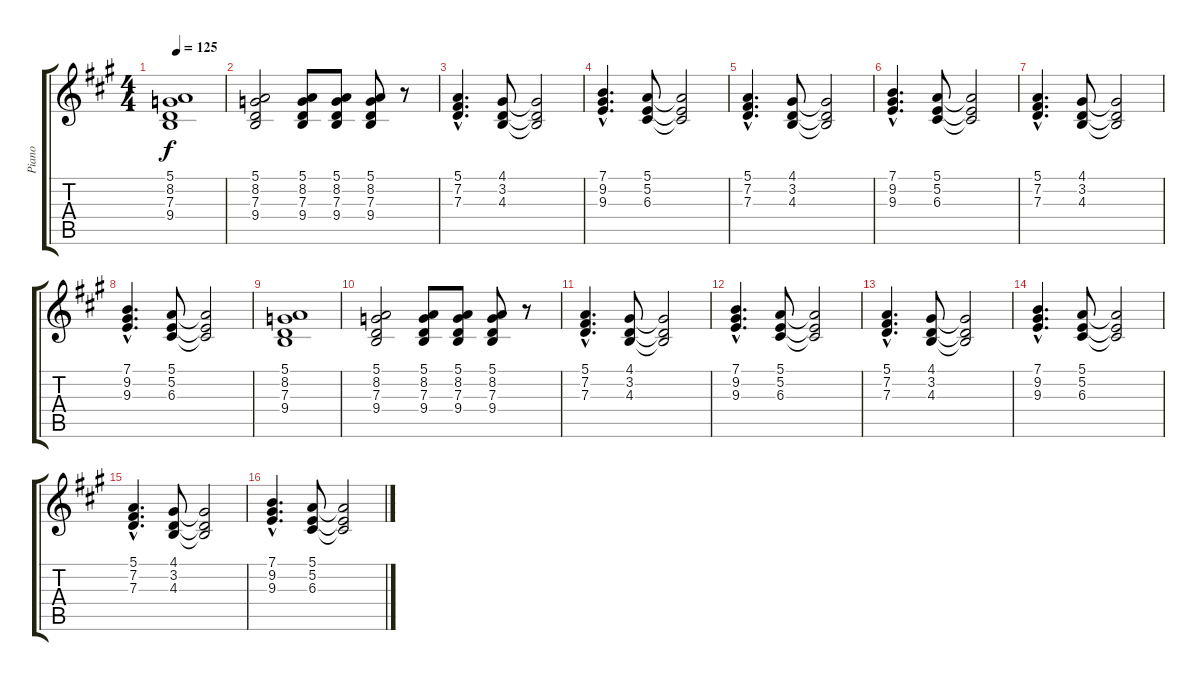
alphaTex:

\track ("Piano" "Piano") {instrument electricpiano1}
\staff {score tabs}
\tuning (E4 B3 G3 D3 A2 E2) {hide}
\ts (4 4)
\tempo 125
\clef g2
\ks a
(5.1 8.2 7.3 9.4).1{dy f} |
(5.1 8.2 7.3 9.4).2 (5.1 8.2 7.3 9.4).8 (5.1 8.2 7.3 9.4).8 (5.1 8.2 7.3 9.4).8 r.8 |
(5.1{hac} 7.2{hac} 7.3{hac}).4{d} (4.1 3.2 4.3).8 (4.1{t} 3.2{t} 4.3{t}).2 |
(7.1{hac} 9.2{hac} 9.3{hac}).4{d} (5.1 5.2 6.3).8 (5.1{t} 5.2{t} 6.3{t}).2 |
(5.1{hac} 7.2{hac} 7.3{hac}).4{d} (4.1 3.2 4.3).8 (4.1{t} 3.2{t} 4.3{t}).2 |
(7.1{hac} 9.2{hac} 9.3{hac}).4{d} (5.1 5.2 6.3).8 (5.1{t} 5.2{t} 6.3{t}).2 |
(5.1{hac} 7.2{hac} 7.3{hac}).4{d} (4.1 3.2 4.3).8 (4.1{t} 3.2{t} 4.3{t}).2 |
(7.1{hac} 9.2{hac} 9.3{hac}).4{d} (5.1 5.2 6.3).8 (5.1{t} 5.2{t} 6.3{t}).2 |
(5.1 8.2 7.3 9.4).1 |
(5.1 8.2 7.3 9.4).2 (5.1 8.2 7.3 9.4).8 (5.1 8.2 7.3 9.4).8 (5.1 8.2 7.3 9.4).8 r.8 |
(5.1{hac} 7.2{hac} 7.3{hac}).4{d} (4.1 3.2 4.3).8 (4.1{t} 3.2{t} 4.3{t}).2 |
(7.1{hac} 9.2{hac} 9.3{hac}).4{d} (5.1 5.2 6.3).8 (5.1{t} 5.2{t} 6.3{t}).2 |
(5.1{hac} 7.2{hac} 7.3{hac}).4{d} (4.1 3.2 4.3).8 (4.1{t} 3.2{t} 4.3{t}).2 |
(7.1{hac} 9.2{hac} 9.3{hac}).4{d} (5.1 5.2 6.3).8 (5.1{t} 5.2{t} 6.3{t}).2 |
(5.1{hac} 7.2{hac} 7.3{hac}).4{d} (4.1 3.2 4.3).8 (4.1{t} 3.2{t} 4.3{t}).2 |
(7.1{hac} 9.2{hac} 9.3{hac}).4{d} (5.1 5.2 6.3).8 (5.1{t} 5.2{t} 6.3{t}).2
